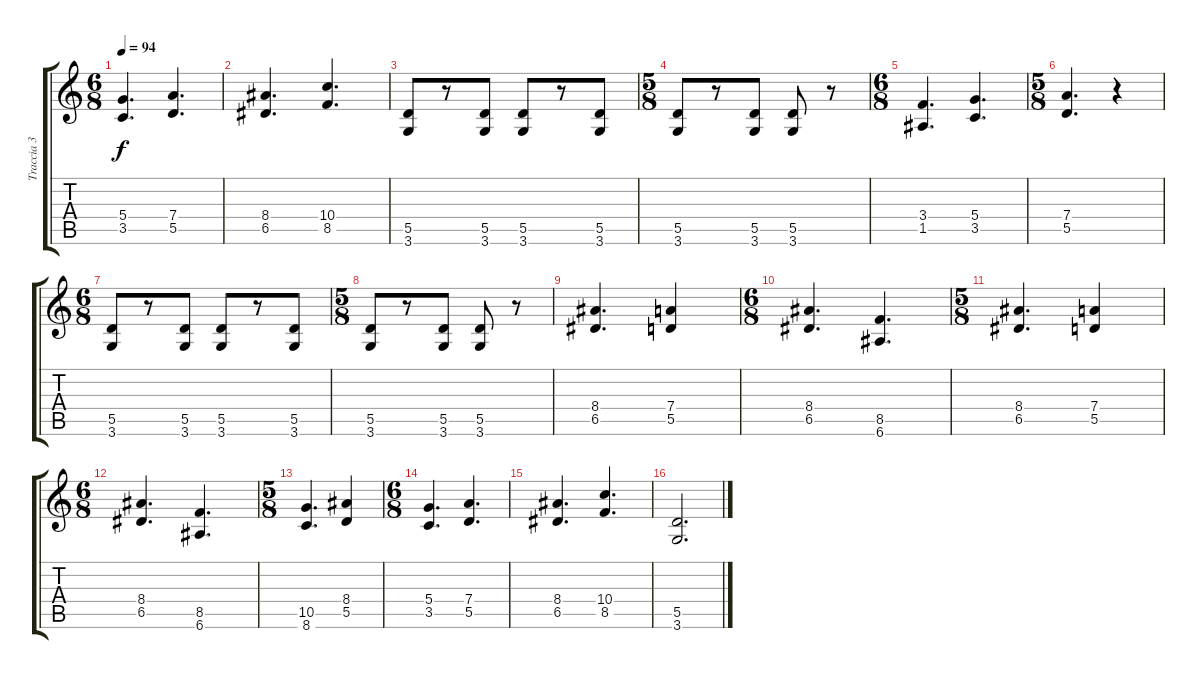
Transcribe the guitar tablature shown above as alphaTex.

\track ("Traccia 3" "Traccia 3") {instrument distortionguitar}
\staff {score tabs}
\tuning (E4 B3 G3 D3 A2 E2) {hide}
\ts (6 8)
\tempo 94
\clef g2
\ks c
(5.4 3.5).4{d dy f} (7.4 5.5).4{d} |
(8.4 6.5).4{d} (10.4 8.5).4{d} |
(5.5 3.6).8 r.8 (5.5 3.6).8 (5.5 3.6).8 r.8 (5.5 3.6).8 |
\ts (5 8)
(5.5 3.6).8 r.8 (5.5 3.6).8 (5.5 3.6).8 r.8 |
\ts (6 8)
(3.4 1.5).4{d} (5.4 3.5).4{d} |
\ts (5 8)
(7.4 5.5).4{d} r.4 |
\ts (6 8)
(5.5 3.6).8 r.8 (5.5 3.6).8 (5.5 3.6).8 r.8 (5.5 3.6).8 |
\ts (5 8)
(5.5 3.6).8 r.8 (5.5 3.6).8 (5.5 3.6).8 r.8 |
(8.4 6.5).4{d} (7.4 5.5).4 |
\ts (6 8)
(8.4 6.5).4{d} (8.5 6.6).4{d} |
\ts (5 8)
(8.4 6.5).4{d} (7.4 5.5).4 |
\ts (6 8)
(8.4 6.5).4{d} (8.5 6.6).4{d} |
\ts (5 8)
(10.5 8.6).4{d} (8.4 5.5).4 |
\ts (6 8)
(5.4 3.5).4{d} (7.4 5.5).4{d} |
(8.4 6.5).4{d} (10.4 8.5).4{d} |
(5.5 3.6).2{d}
